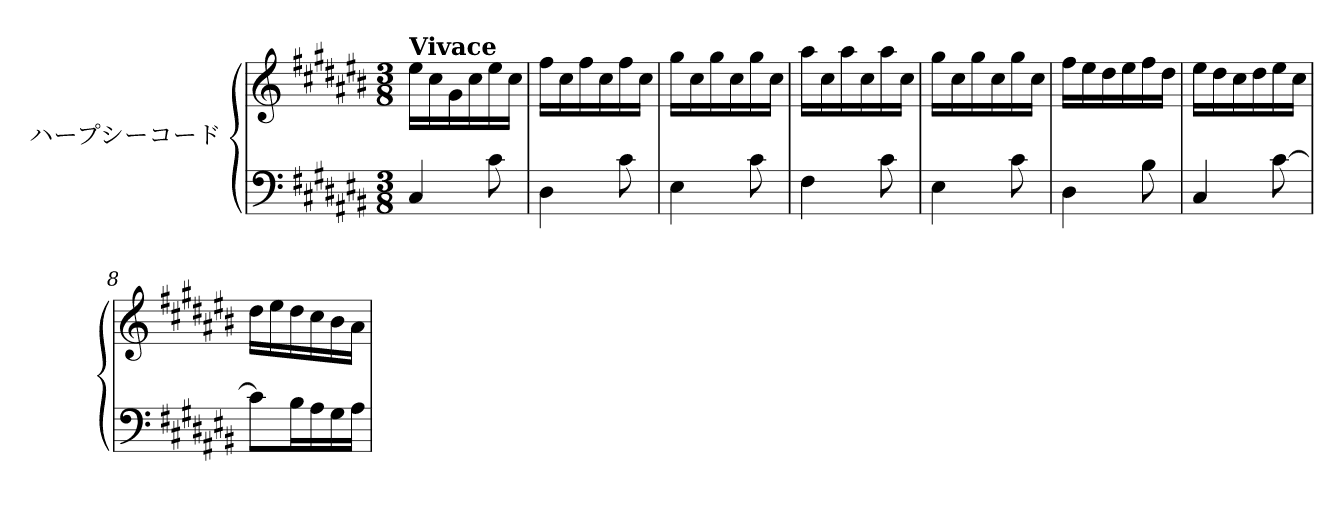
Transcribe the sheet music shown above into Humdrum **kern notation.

**kern	**kern
*part1	*part1
*staff2	*staff1
*I"ハープシーコード	*
*clefF4	*clefG2
*k[f#c#g#d#a#e#b#]	*k[f#c#g#d#a#e#b#]
*M3/8	*M3/8
=1	=1
!	!LO:TX:a:B:t=Vivace
4C#/	16ee#\LL
.	16cc#\
.	16g#\
.	16cc#\
8c#\	16ee#\
.	16cc#\JJ
=2	=2
4D#\	16ff#\LL
.	16cc#\
.	16ff#\
.	16cc#\
8c#\	16ff#\
.	16cc#\JJ
=3	=3
4E#\	16gg#\LL
.	16cc#\
.	16gg#\
.	16cc#\
8c#\	16gg#\
.	16cc#\JJ
=4	=4
4F#\	16aa#\LL
.	16cc#\
.	16aa#\
.	16cc#\
8c#\	16aa#\
.	16cc#\JJ
=5	=5
4E#\	16gg#\LL
.	16cc#\
.	16gg#\
.	16cc#\
8c#\	16gg#\
.	16cc#\JJ
=6	=6
4D#\	16ff#\LL
.	16ee#\
.	16dd#\
.	16ee#\
8B#\	16ff#\
.	16dd#\JJ
=7	=7
4C#/	16ee#\LL
.	16dd#\
.	16cc#\
.	16dd#\
[8c#\	16ee#\
.	16cc#\JJ
!!LO:LB:g=z
=8	=8
8c#\L]	16dd#\LL
.	16ee#\
16B#\L	16dd#\
16A#\	16cc#\
16G#\	16b#\
16A#\JJ	16a#\JJ
=	=
*-	*-
